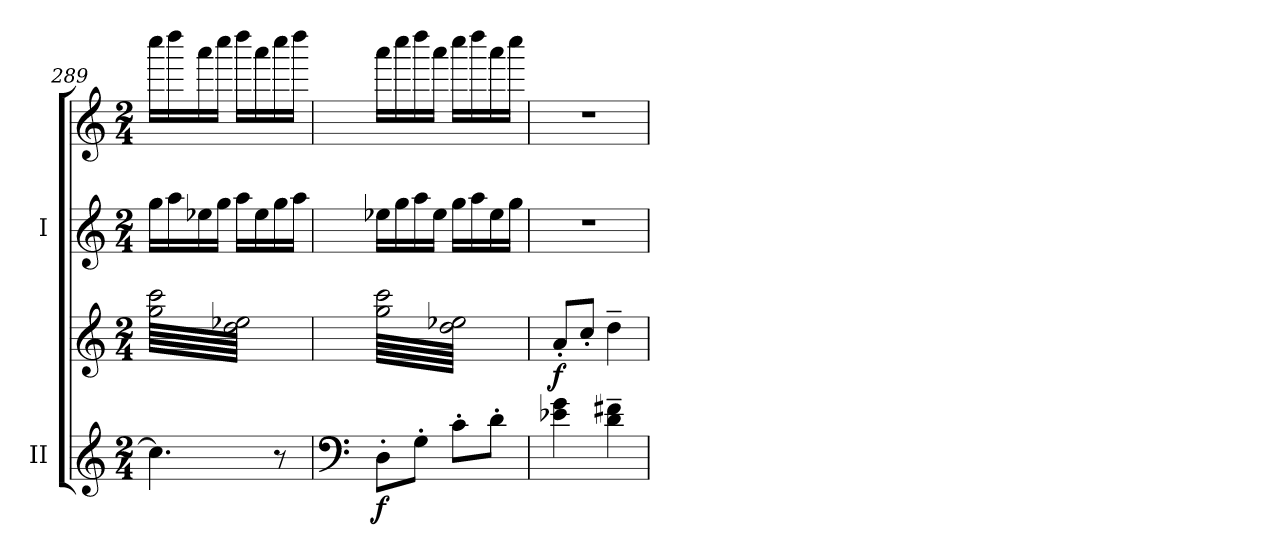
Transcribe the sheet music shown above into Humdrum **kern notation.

**kern	**kern	**dynam	**kern	**kern
*part2	*part2	*part2	*part1	*part1
*staff4	*staff3	*staff3/4	*staff2	*staff1
*I"II	*	*	*I"I	*
*I'II	*	*	*I'I	*
!!LO:PB:g=z
*clefG2	*clefG2	*	*clefG2	*clefG2
*k[]	*k[]	*	*k[]	*k[]
*a:	*a:	*	*a:	*a:
*M2/4	*M2/4	*	*M2/4	*M2/4
=289	=289	=289	=289	=289
*	*tremolo	*	*	*
4.cc\]	(64gg\ 64ccc\LLLL	.	16gg\LL	16cccc\LL
.	64dd\ 64ee-X\)	.	.	.
.	64gg\ 64ccc\	.	.	.
.	64dd\ 64ee-X\)	.	.	.
.	64gg\ 64ccc\	.	16aa\	16dddd\
.	64dd\ 64ee-X\)	.	.	.
.	64gg\ 64ccc\	.	.	.
.	64dd\ 64ee-X\)	.	.	.
.	64gg\ 64ccc\	.	16ee-X\	16aaa\
.	64dd\ 64ee-X\)	.	.	.
.	64gg\ 64ccc\	.	.	.
.	64dd\ 64ee-X\)	.	.	.
.	64gg\ 64ccc\	.	16gg\JJ	16cccc\JJ
.	64dd\ 64ee-X\)	.	.	.
.	64gg\ 64ccc\	.	.	.
.	64dd\ 64ee-X\)	.	.	.
.	64gg\ 64ccc\	.	16aa\LL	16dddd\LL
.	64dd\ 64ee-X\)	.	.	.
.	64gg\ 64ccc\	.	.	.
.	64dd\ 64ee-X\)	.	.	.
.	64gg\ 64ccc\	.	16ee-\	16aaa\
.	64dd\ 64ee-X\)	.	.	.
.	64gg\ 64ccc\	.	.	.
.	64dd\ 64ee-X\)	.	.	.
8r	64gg\ 64ccc\	.	16gg\	16cccc\
.	64dd\ 64ee-X\)	.	.	.
.	64gg\ 64ccc\	.	.	.
.	64dd\ 64ee-X\)	.	.	.
.	64gg\ 64ccc\	.	16aa\JJ	16dddd\JJ
.	64dd\ 64ee-X\)	.	.	.
.	64gg\ 64ccc\	.	.	.
.	64dd\ 64ee-X\)JJJJ	.	.	.
=290	=290	=290	=290	=290
*clefF4	*	*	*	*
!	!	!LO:DY:b=2	!	!
8D'\L	(64gg\ 64ccc\LLLL	f	16ee-X\LL	16aaa\LL
.	64dd\ 64ee-X\)	.	.	.
.	64gg\ 64ccc\	.	.	.
.	64dd\ 64ee-X\)	.	.	.
.	64gg\ 64ccc\	.	16gg\	16cccc\
.	64dd\ 64ee-X\)	.	.	.
.	64gg\ 64ccc\	.	.	.
.	64dd\ 64ee-X\)	.	.	.
8G'\J	64gg\ 64ccc\	.	16aa\	16dddd\
.	64dd\ 64ee-X\)	.	.	.
.	64gg\ 64ccc\	.	.	.
.	64dd\ 64ee-X\)	.	.	.
.	64gg\ 64ccc\	.	16ee-\JJ	16aaa\JJ
.	64dd\ 64ee-X\)	.	.	.
.	64gg\ 64ccc\	.	.	.
.	64dd\ 64ee-X\)	.	.	.
8c'\L	64gg\ 64ccc\	.	16gg\LL	16cccc\LL
.	64dd\ 64ee-X\)	.	.	.
.	64gg\ 64ccc\	.	.	.
.	64dd\ 64ee-X\)	.	.	.
.	64gg\ 64ccc\	.	16aa\	16dddd\
.	64dd\ 64ee-X\)	.	.	.
.	64gg\ 64ccc\	.	.	.
.	64dd\ 64ee-X\)	.	.	.
8d'\J	64gg\ 64ccc\	.	16ee-\	16aaa\
.	64dd\ 64ee-X\)	.	.	.
.	64gg\ 64ccc\	.	.	.
.	64dd\ 64ee-X\)	.	.	.
.	64gg\ 64ccc\	.	16gg\JJ	16cccc\JJ
.	64dd\ 64ee-X\)	.	.	.
.	64gg\ 64ccc\	.	.	.
.	64dd\ 64ee-X\)JJJJ	.	.	.
*	*Xtremolo	*	*	*
=291	=291	=291	=291	=291
!	!	!LO:DY:b	!	!
4e-X\ 4g\	8a'/L	f	2r	2r
.	.	.	.	.
.	.	.	.	.
.	.	.	.	.
.	.	.	.	.
.	.	.	.	.
.	.	.	.	.
.	.	.	.	.
.	8cc'/J	.	.	.
.	.	.	.	.
.	.	.	.	.
.	.	.	.	.
.	.	.	.	.
.	.	.	.	.
.	.	.	.	.
.	.	.	.	.
4d\~ 4f#X\~	4dd~\	.	.	.
=	=	=	=	=
*-	*-	*-	*-	*-
